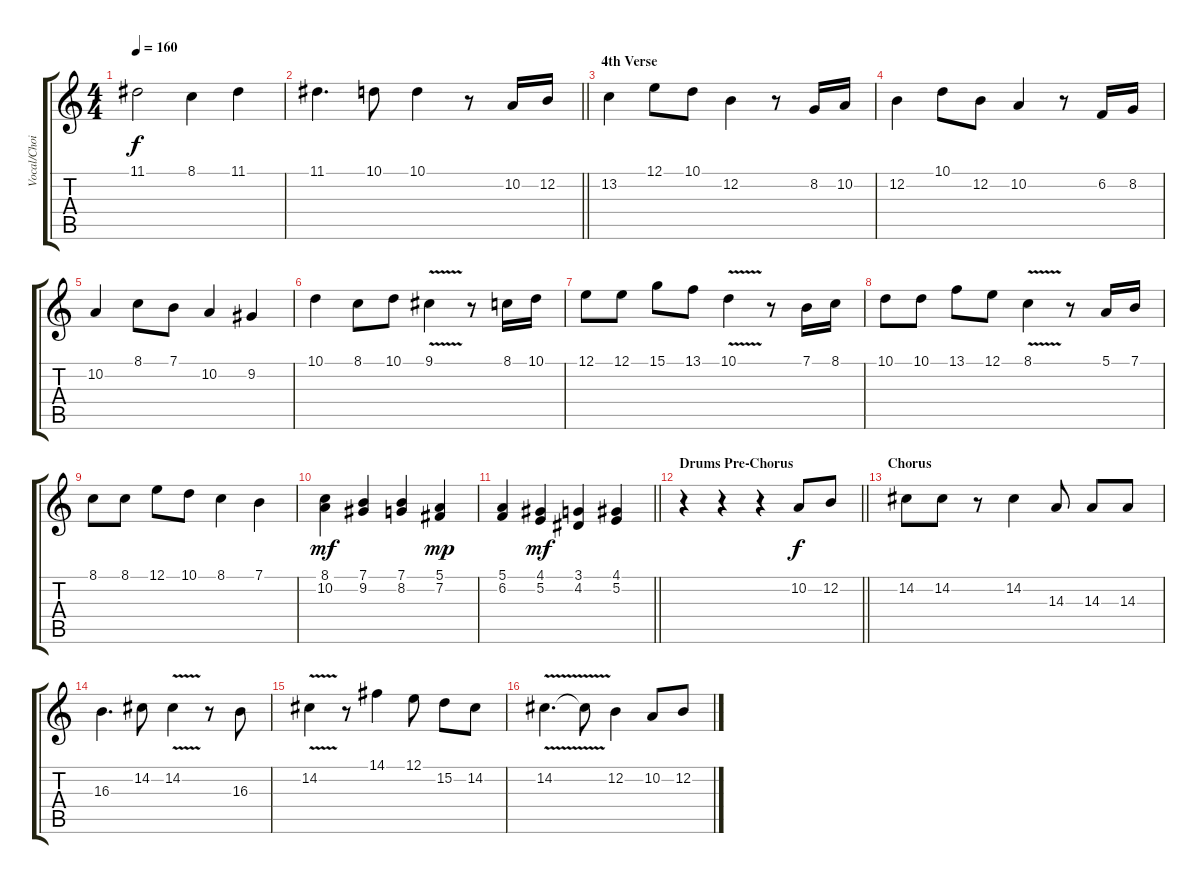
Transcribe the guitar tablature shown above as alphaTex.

\track ("Vocal/Choir" "Vocal/Choi") {instrument choiraahs}
\staff {score tabs}
\tuning (E4 B3 G3 D3 A2 E2) {hide}
\ts (4 4)
\tempo 160
\clef g2
\ks c
11.1.2{dy f} 8.1.4 11.1.4 |
\barLineRight lightlight
11.1.4{d} 10.1.8 10.1.4 r.8 10.2.16 12.2.16 |
\section ("" "4th Verse")
13.2.4 12.1.8 10.1.8 12.2.4 r.8 8.2.16 10.2.16 |
12.2.4 10.1.8 12.2.8 10.2.4 r.8 6.2.16 8.2.16 |
10.2.4 8.1.8 7.1.8 10.2.4 9.2.4 |
10.1.4 8.1.8 10.1.8 9.1{v}.4 r.8 8.1.16 10.1.16 |
12.1.8 12.1.8 15.1.8 13.1.8 10.1{v}.4 r.8 7.1.16 8.1.16 |
10.1.8 10.1.8 13.1.8 12.1.8 8.1{v}.4 r.8 5.1.16 7.1.16 |
8.1.8 8.1.8 12.1.8 10.1.8 8.1.4 7.1.4 |
(8.1 10.2).4{dy mf volume 10 instrument choiraahs} (7.1 9.2).4 (7.1 8.2).4 (5.1 7.2).4{dy mp} |
\barLineRight lightlight
(5.1 6.2).4 (4.1 5.2).4{dy mf} (3.1 4.2).4 (4.1 5.2).4 |
\section ("" "Drums Pre-Chorus")
\barLineRight lightlight
r.4{volume 14 instrument piccolo} r.4 r.4 10.2.8{dy f} 12.2.8 |
\section ("" "Chorus")
14.2.8 14.2.8 r.8 14.2.4 14.3.8 14.3.8 14.3.8 |
16.3.4{d} 14.2.8 14.2{v}.4 r.8 16.3.8 |
14.2{v}.4 r.8 14.1.4 12.1.8 15.2.8 14.2.8 |
14.2{v}.4{d} 14.2{t}.8 12.2.4 10.2.8 12.2.8
